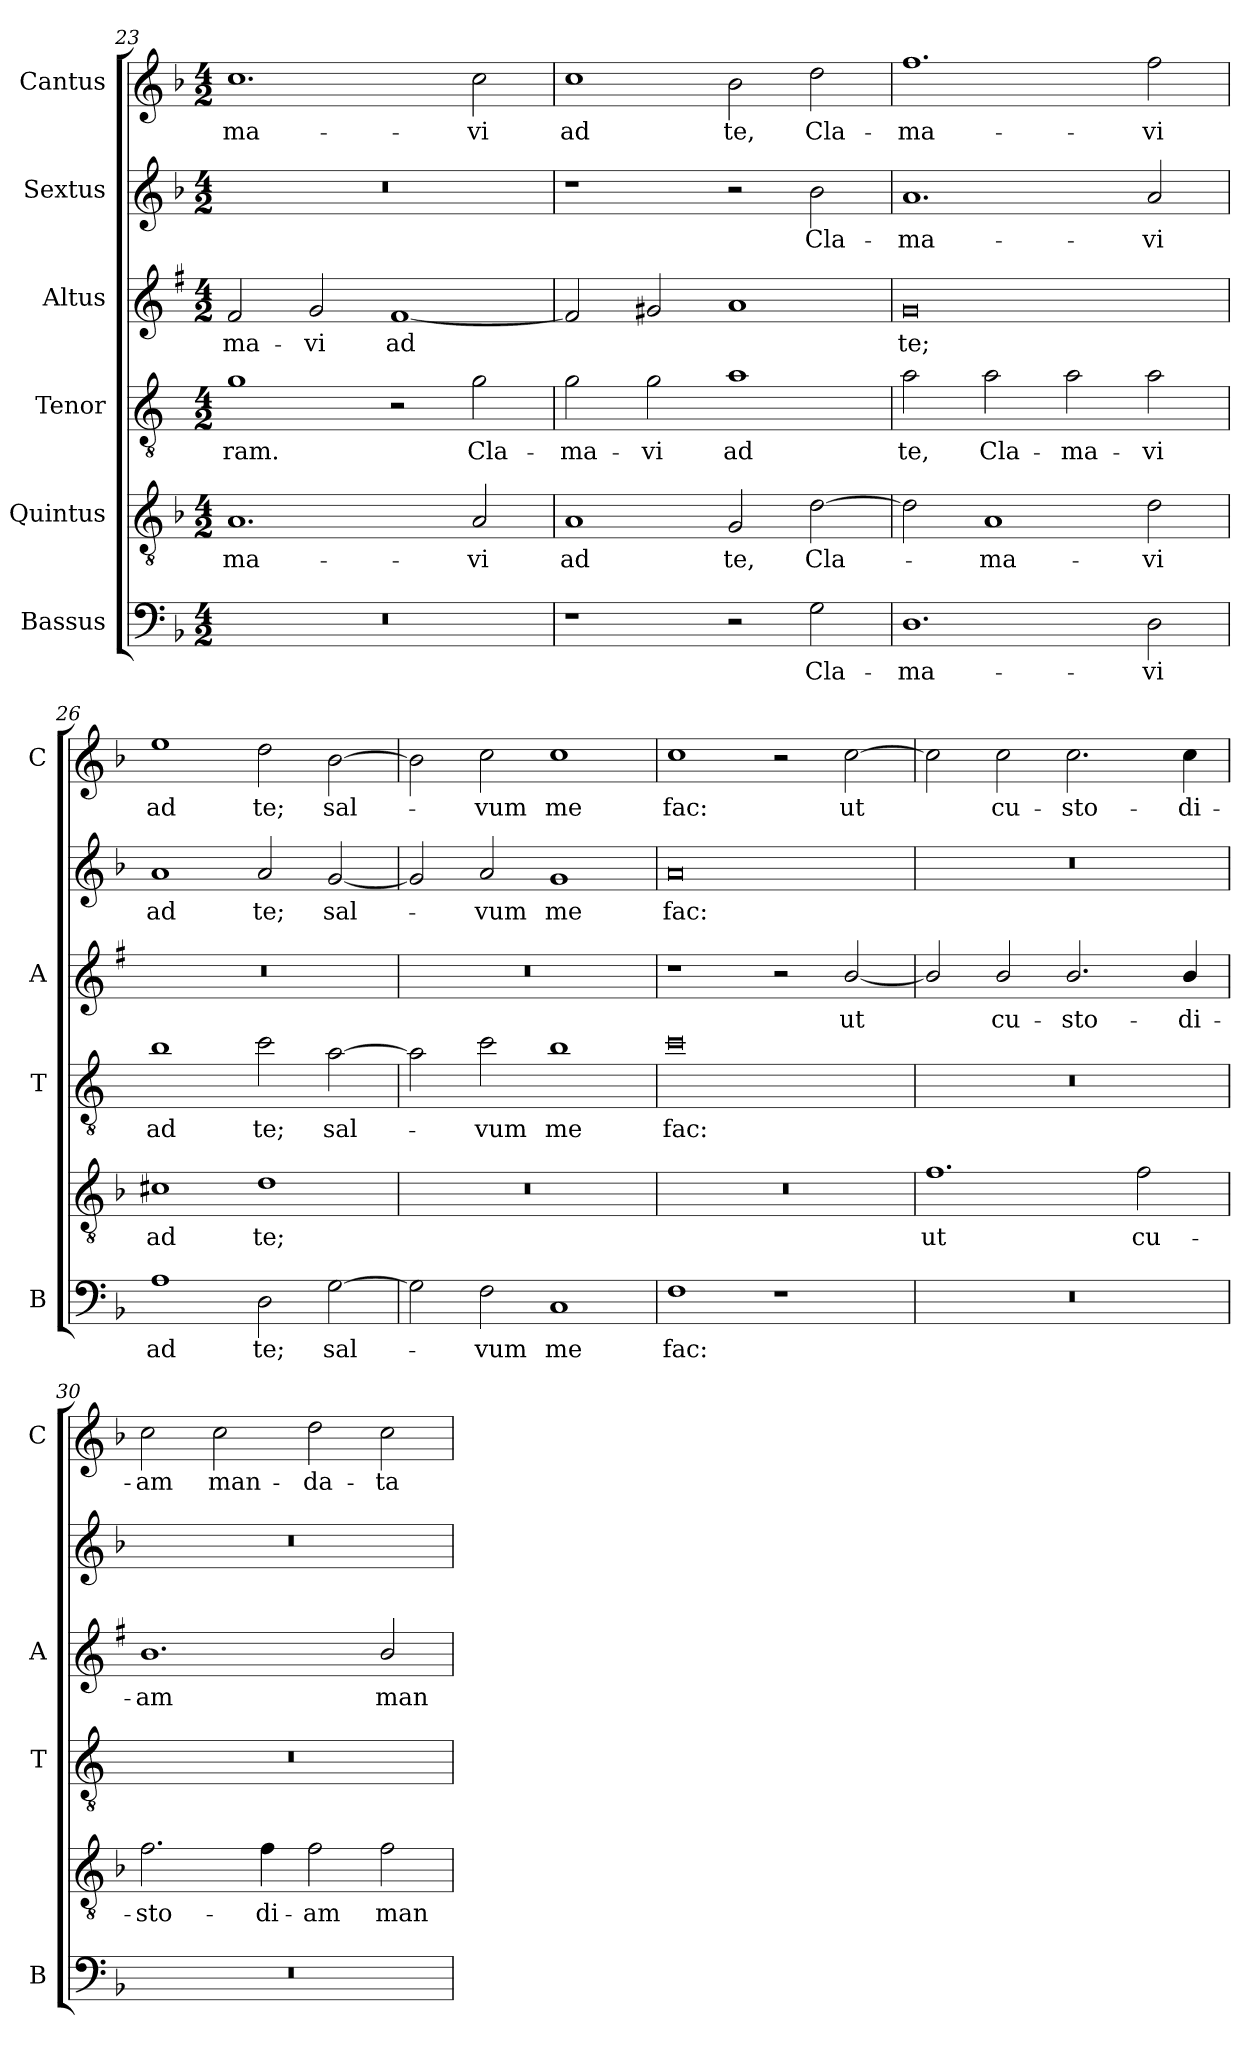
**kern	**text	**kern	**text	**kern	**text	**kern	**text	**kern	**text	**kern	**text
*part6	*part6	*part5	*part5	*part4	*part4	*part3	*part3	*part2	*part2	*part1	*part1
*staff6	*staff6	*staff5	*staff5	*staff4	*staff4	*staff3	*staff3	*staff2	*staff2	*staff1	*staff1
*I"Bassus	*	*I"Quintus	*	*I"Tenor	*	*I"Altus	*	*I"Sextus	*	*I"Cantus	*
*I'B	*	*	*	*I'T	*	*I'A	*	*	*	*I'C	*
*clefF4	*	*clefGv2	*	*clefGv2	*	*clefG2	*	*clefG2	*	*clefG2	*
*	*	*	*	*ITrd4c7	*	*ITrd1c2	*	*	*	*	*
*k[b-]	*	*k[b-]	*	*k[b-]	*	*k[b-]	*	*k[b-]	*	*k[b-]	*
*F:	*	*F:	*	*F:	*	*F:	*	*F:	*	*F:	*
*M4/2	*	*M4/2	*	*M4/2	*	*M4/2	*	*M4/2	*	*M4/2	*
=23	=23	=23	=23	=23	=23	=23	=23	=23	=23	=23	=23
!	!	!	!LO:LY:b	!	!LO:LY:b	!	!LO:LY:b	!	!	!	!LO:LY:b
0r	.	1.A	-ma-	1c	-ram.	2e/	-ma-	0r	.	1.cc	-ma-
!	!	!	!	!	!	!	!LO:LY:b	!	!	!	!
.	.	.	.	.	.	2f/	-vi	.	.	.	.
!	!	!	!	!	!	!	!LO:LY:b	!	!	!	!
.	.	.	.	2r	.	[1e	ad	.	.	.	.
!	!	!	!LO:LY:b	!	!LO:LY:b	!	!	!	!	!	!LO:LY:b
.	.	2A/	-vi	2c\	Cla-	.	.	.	.	2cc\	-vi
!!LO:LB:g=z
=24	=24	=24	=24	=24	=24	=24	=24	=24	=24	=24	=24
!	!	!	!LO:LY:b	!	!LO:LY:b	!	!	!	!	!	!LO:LY:b
1r	.	1A	ad	2c\	-ma-	2e/]	.	1r	.	1cc	ad
!	!	!	!	!	!LO:LY:b	!	!	!	!	!	!
.	.	.	.	2c\	-vi	2f#X/	.	.	.	.	.
!	!	!	!LO:LY:b	!	!LO:LY:b	!	!	!	!	!	!LO:LY:b
2r	.	2G/	te,	1d	ad	1g	.	2r	.	2b-\	te,
!	!LO:LY:b	!	!LO:LY:b	!	!	!	!	!	!LO:LY:b	!	!LO:LY:b
2G\	Cla-	[2d\	Cla-	.	.	.	.	2b-\	Cla-	2dd\	Cla-
=25	=25	=25	=25	=25	=25	=25	=25	=25	=25	=25	=25
!	!LO:LY:b	!	!	!	!LO:LY:b	!	!LO:LY:b	!	!LO:LY:b	!	!LO:LY:b
1.D	-ma-	2d\]	.	2d\	te,	0f	te;	1.a	-ma-	1.ff	-ma-
!	!	!	!LO:LY:b	!	!LO:LY:b	!	!	!	!	!	!
.	.	1A	-ma-	2d\	Cla-	.	.	.	.	.	.
!	!	!	!	!	!LO:LY:b	!	!	!	!	!	!
.	.	.	.	2d\	-ma-	.	.	.	.	.	.
!	!LO:LY:b	!	!LO:LY:b	!	!LO:LY:b	!	!	!	!LO:LY:b	!	!LO:LY:b
2D\	-vi	2d\	-vi	2d\	-vi	.	.	2a/	-vi	2ff\	-vi
=26	=26	=26	=26	=26	=26	=26	=26	=26	=26	=26	=26
!	!LO:LY:b	!	!LO:LY:b	!	!LO:LY:b	!	!	!	!LO:LY:b	!	!LO:LY:b
1A	ad	1c#X	ad	1e	ad	0r	.	1a	ad	1ee	ad
!	!LO:LY:b	!	!LO:LY:b	!	!LO:LY:b	!	!	!	!LO:LY:b	!	!LO:LY:b
2D\	te;	1d	te;	2f\	te;	.	.	2a/	te;	2dd\	te;
!	!LO:LY:b	!	!	!	!LO:LY:b	!	!	!	!LO:LY:b	!	!LO:LY:b
[2G\	sal-	.	.	[2d\	sal-	.	.	[2g/	sal-	[2b-\	sal-
=27	=27	=27	=27	=27	=27	=27	=27	=27	=27	=27	=27
2G\]	.	0r	.	2d\]	.	0r	.	2g/]	.	2b-\]	.
!	!LO:LY:b	!	!	!	!LO:LY:b	!	!	!	!LO:LY:b	!	!LO:LY:b
2F\	-vum	.	.	2f\	-vum	.	.	2a/	-vum	2cc\	-vum
!	!LO:LY:b	!	!	!	!LO:LY:b	!	!	!	!LO:LY:b	!	!LO:LY:b
1C	me	.	.	1e	me	.	.	1g	me	1cc	me
=28	=28	=28	=28	=28	=28	=28	=28	=28	=28	=28	=28
!	!LO:LY:b	!	!	!	!LO:LY:b	!	!	!	!LO:LY:b	!	!LO:LY:b
1F	fac:	0r	.	0f	fac:	1r	.	0a	fac:	1cc	fac:
1r	.	.	.	.	.	2r	.	.	.	2r	.
!	!	!	!	!	!	!	!LO:LY:b	!	!	!	!LO:LY:b
.	.	.	.	.	.	[2a/	ut	.	.	[2cc\	ut
=29	=29	=29	=29	=29	=29	=29	=29	=29	=29	=29	=29
!	!	!	!LO:LY:b	!	!	!	!	!	!	!	!
0r	.	1.f	ut	0r	.	2a/]	.	0r	.	2cc\]	.
!	!	!	!	!	!	!	!LO:LY:b	!	!	!	!LO:LY:b
.	.	.	.	.	.	2a/	cu-	.	.	2cc\	cu-
!	!	!	!	!	!	!	!LO:LY:b	!	!	!	!LO:LY:b
.	.	.	.	.	.	2.a/	-sto-	.	.	2.cc\	-sto-
!	!	!	!LO:LY:b	!	!	!	!	!	!	!	!
.	.	2f\	cu-	.	.	.	.	.	.	.	.
!	!	!	!	!	!	!	!LO:LY:b	!	!	!	!LO:LY:b
.	.	.	.	.	.	4a/	-di-	.	.	4cc\	-di-
!!LO:PB:g=z
=30	=30	=30	=30	=30	=30	=30	=30	=30	=30	=30	=30
!	!	!	!LO:LY:b	!	!	!	!LO:LY:b	!	!	!	!LO:LY:b
0r	.	2.f\	-sto-	0r	.	1.a	-am	0r	.	2cc\	-am
!	!	!	!	!	!	!	!	!	!	!	!LO:LY:b
.	.	.	.	.	.	.	.	.	.	2cc\	man-
!	!	!	!LO:LY:b	!	!	!	!	!	!	!	!
.	.	4f\	-di-	.	.	.	.	.	.	.	.
!	!	!	!LO:LY:b	!	!	!	!	!	!	!	!LO:LY:b
.	.	2f\	-am	.	.	.	.	.	.	2dd\	-da-
!	!	!	!LO:LY:b	!	!	!	!LO:LY:b	!	!	!	!LO:LY:b
.	.	2f\	man-	.	.	2a/	man-	.	.	2cc\	-ta
=	=	=	=	=	=	=	=	=	=	=	=
*-	*-	*-	*-	*-	*-	*-	*-	*-	*-	*-	*-
